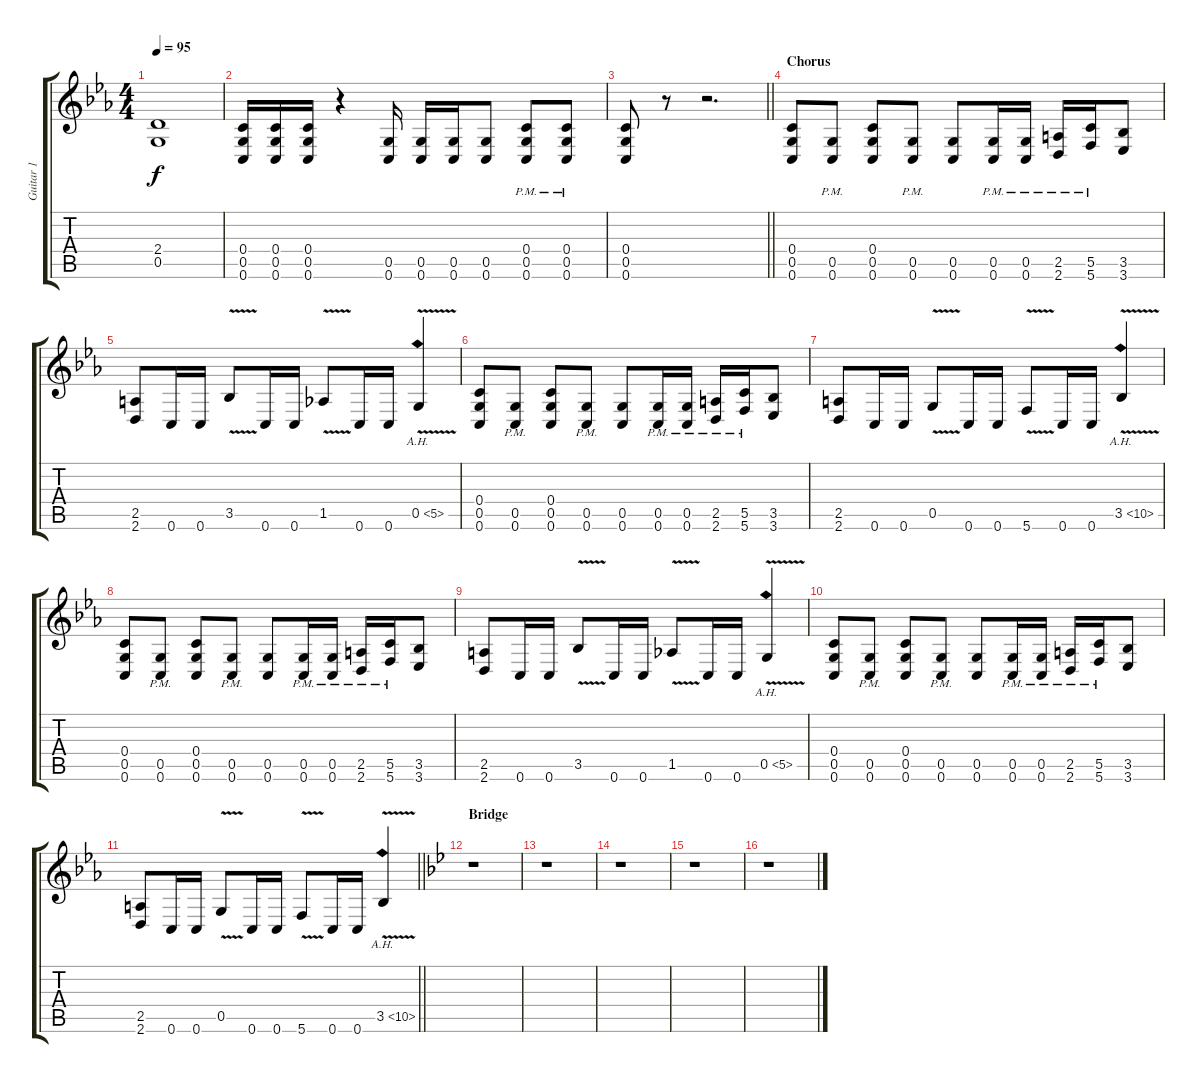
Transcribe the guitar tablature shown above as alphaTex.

\track ("Guitar 1" "Guitar 1") {instrument distortionguitar}
\staff {score tabs}
\tuning (D4 A3 F3 C3 G2 C2) {hide}
\ts (4 4)
\tempo 95
\clef g2
\ks cminor
(2.4 0.5).1{dy f} |
(0.4 0.5 0.6).16 (0.4 0.5 0.6).16 (0.4 0.5 0.6).16 r.4 (0.5 0.6).16 (0.5 0.6).16 (0.5 0.6).16 (0.5 0.6).8 (0.4{pm} 0.5{pm} 0.6{pm}).8 (0.4{pm} 0.5{pm} 0.6{pm}).8 |
\barLineRight lightlight
(0.4 0.5 0.6).8 r.8 r.2{d} |
\section ("" "Chorus")
(0.4 0.5 0.6).8 (0.5{pm} 0.6{pm}).8 (0.4 0.5 0.6).8 (0.5{pm} 0.6{pm}).8 (0.5 0.6).8 (0.5{pm} 0.6{pm}).16 (0.5{pm} 0.6{pm}).16 (2.5{pm} 2.6{pm}).16 (5.5{pm} 5.6{pm}).16 (3.5 3.6).8 |
(2.5 2.6).8 0.6.16 0.6.16 3.5{v}.8 0.6.16 0.6.16 1.5{v}.8 0.6.16 0.6.16 0.5{ah 5 v}.4 |
(0.4 0.5 0.6).8 (0.5{pm} 0.6{pm}).8 (0.4 0.5 0.6).8 (0.5{pm} 0.6{pm}).8 (0.5 0.6).8 (0.5{pm} 0.6{pm}).16 (0.5{pm} 0.6{pm}).16 (2.5{pm} 2.6{pm}).16 (5.5{pm} 5.6{pm}).16 (3.5 3.6).8 |
(2.5 2.6).8 0.6.16 0.6.16 0.5{v}.8 0.6.16 0.6.16 5.6{v}.8 0.6.16 0.6.16 3.5{ah 7 v}.4 |
(0.4 0.5 0.6).8 (0.5{pm} 0.6{pm}).8 (0.4 0.5 0.6).8 (0.5{pm} 0.6{pm}).8 (0.5 0.6).8 (0.5{pm} 0.6{pm}).16 (0.5{pm} 0.6{pm}).16 (2.5{pm} 2.6{pm}).16 (5.5{pm} 5.6{pm}).16 (3.5 3.6).8 |
(2.5 2.6).8 0.6.16 0.6.16 3.5{v}.8 0.6.16 0.6.16 1.5{v}.8 0.6.16 0.6.16 0.5{ah 5 v}.4 |
(0.4 0.5 0.6).8 (0.5{pm} 0.6{pm}).8 (0.4 0.5 0.6).8 (0.5{pm} 0.6{pm}).8 (0.5 0.6).8 (0.5{pm} 0.6{pm}).16 (0.5{pm} 0.6{pm}).16 (2.5{pm} 2.6{pm}).16 (5.5{pm} 5.6{pm}).16 (3.5 3.6).8 |
\barLineRight lightlight
(2.5 2.6).8 0.6.16 0.6.16 0.5{v}.8 0.6.16 0.6.16 5.6{v}.8 0.6.16 0.6.16 3.5{ah 7 v}.4 |
\section ("" "Bridge")
\ks gminor
r.1 |
r.1 |
r.1 |
r.1 |
r.1
